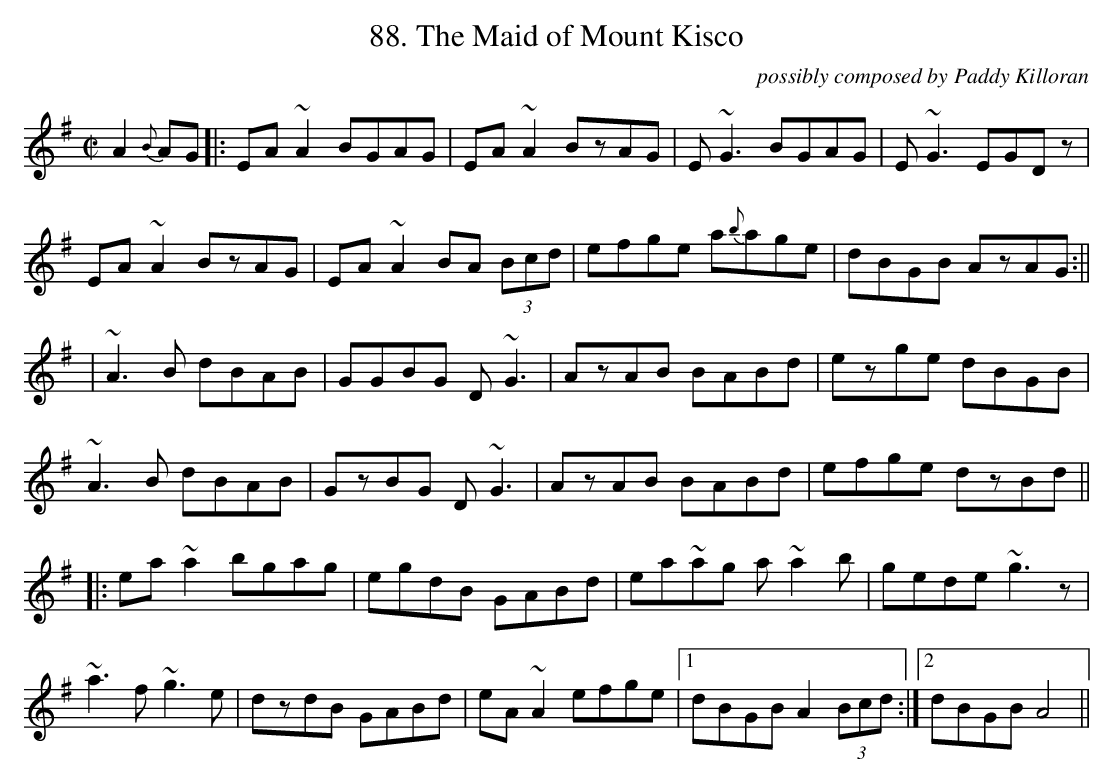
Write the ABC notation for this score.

X:1
T:88. The Maid of Mount Kisco
C:possibly composed by Paddy Killoran
M:C|
L:1/8
K:Ador
A2{B}AG|:EA~A2 BGAG|EA~A2 BzAG|E~G3 BGAG|E~G3 EGDz|
EA~A2 BzAG|EA~A2 BA (3Bcd|efge a{b}age|dBGB AzAG:||
|~A3B dBAB|GGBG D~G3|AzAB BABd|ezge dBGB|
~A3B dBAB|GzBG D~G3|AzAB BABd|efge dzBd||
|:ea~a2 bgag|egdB GABd|ea~ag a~a2b|gede ~g3z|
~a3f ~g3e|dzdB GABd|eA~A2 efge|1 dBGB A2 (3Bcd:|2 dBGB A4||
